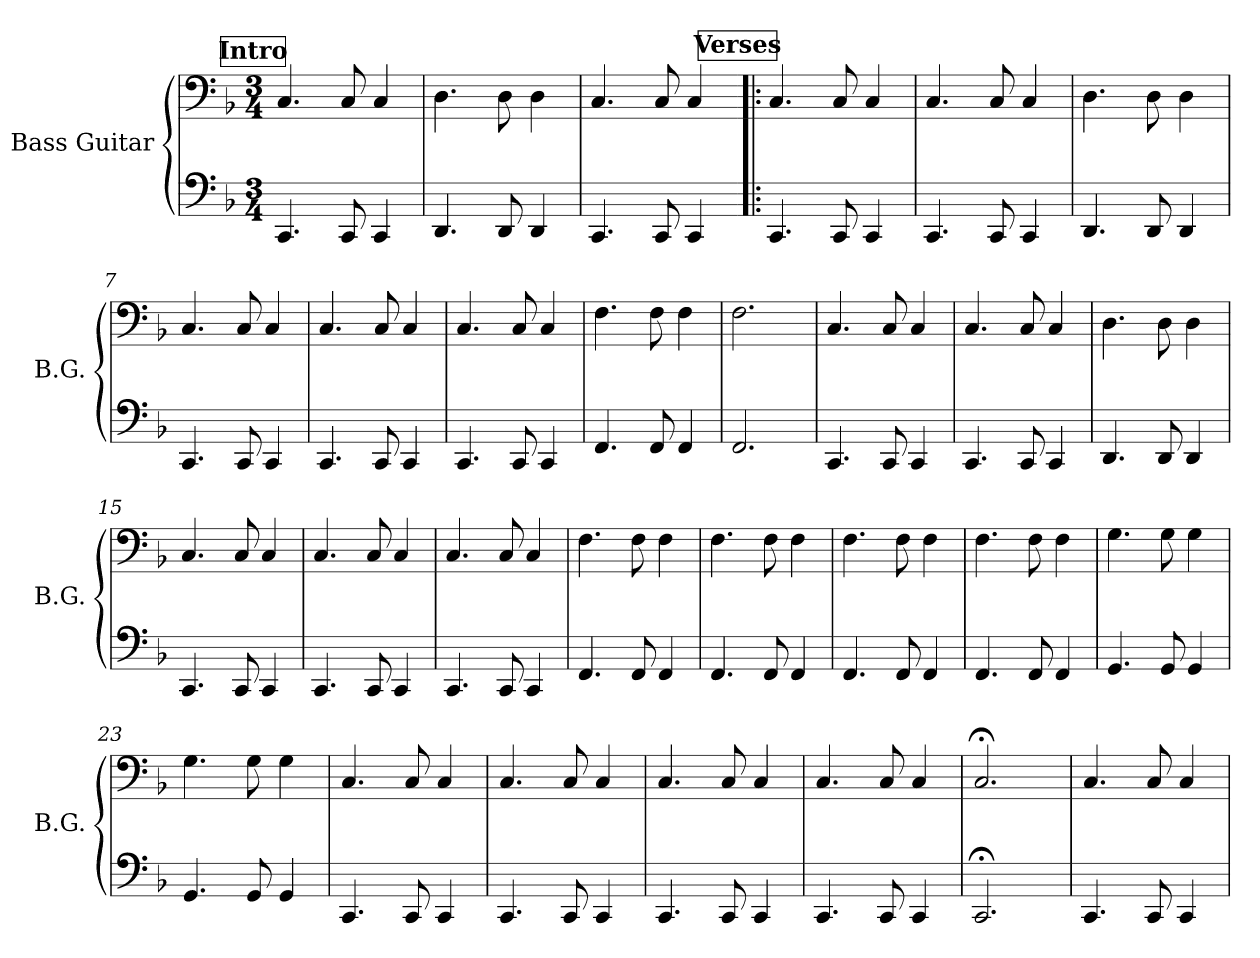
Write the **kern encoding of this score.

**kern	**kern
*part1	*part1
*staff2	*staff1
*I"Bass Guitar	*
*I'B.G.	*
*stria4	*
*	*clefF4
*ITrd7c12	*ITrd7c12
*k[b-]	*k[b-]
*M3/4	*M3/4
!!LO:REH:place=s1:a:B:fs=14:t=Intro
=1	=1
4.CCC	4.CC/
8CCC	8CC/
4CCC	4CC/
=2	=2
4.DDD	4.DD\
8DDD	8DD\
4DDD	4DD\
=3	=3
4.CCC	4.CC/
8CCC	8CC/
4CCC	4CC/
!!LO:REH:place=s1:a:B:fs=14:t=Verses
=4!|:	=4!|:
4.CCC	4.CC/
8CCC	8CC/
4CCC	4CC/
=5	=5
4.CCC	4.CC/
8CCC	8CC/
4CCC	4CC/
=6	=6
4.DDD	4.DD\
8DDD	8DD\
4DDD	4DD\
=7	=7
4.CCC	4.CC/
8CCC	8CC/
4CCC	4CC/
=8	=8
4.CCC	4.CC/
8CCC	8CC/
4CCC	4CC/
=9	=9
4.CCC	4.CC/
8CCC	8CC/
4CCC	4CC/
!!LO:LB:g=z
=10	=10
4.FFF	4.FF\
8FFF	8FF\
4FFF	4FF\
=11	=11
2.FFF	2.FF\
=12	=12
4.CCC	4.CC/
8CCC	8CC/
4CCC	4CC/
=13	=13
4.CCC	4.CC/
8CCC	8CC/
4CCC	4CC/
=14	=14
4.DDD	4.DD\
8DDD	8DD\
4DDD	4DD\
=15	=15
4.CCC	4.CC/
8CCC	8CC/
4CCC	4CC/
=16	=16
4.CCC	4.CC/
8CCC	8CC/
4CCC	4CC/
=17	=17
4.CCC	4.CC/
8CCC	8CC/
4CCC	4CC/
=18	=18
4.FFF	4.FF\
8FFF	8FF\
4FFF	4FF\
=19	=19
4.FFF	4.FF\
8FFF	8FF\
4FFF	4FF\
!!LO:LB:g=z
=20	=20
4.FFF	4.FF\
8FFF	8FF\
4FFF	4FF\
=21	=21
4.FFF	4.FF\
8FFF	8FF\
4FFF	4FF\
=22	=22
4.GGG	4.GG\
8GGG	8GG\
4GGG	4GG\
=23	=23
4.GGG	4.GG\
8GGG	8GG\
4GGG	4GG\
=24	=24
4.CCC	4.CC/
8CCC	8CC/
4CCC	4CC/
=25	=25
4.CCC	4.CC/
8CCC	8CC/
4CCC	4CC/
=26	=26
4.CCC	4.CC/
8CCC	8CC/
4CCC	4CC/
=27	=27
4.CCC	4.CC/
8CCC	8CC/
4CCC	4CC/
=28	=28
2.CCC;<	2.CC;</
=29	=29
4.CCC	4.CC/
8CCC	8CC/
4CCC	4CC/
=	=
*-	*-
